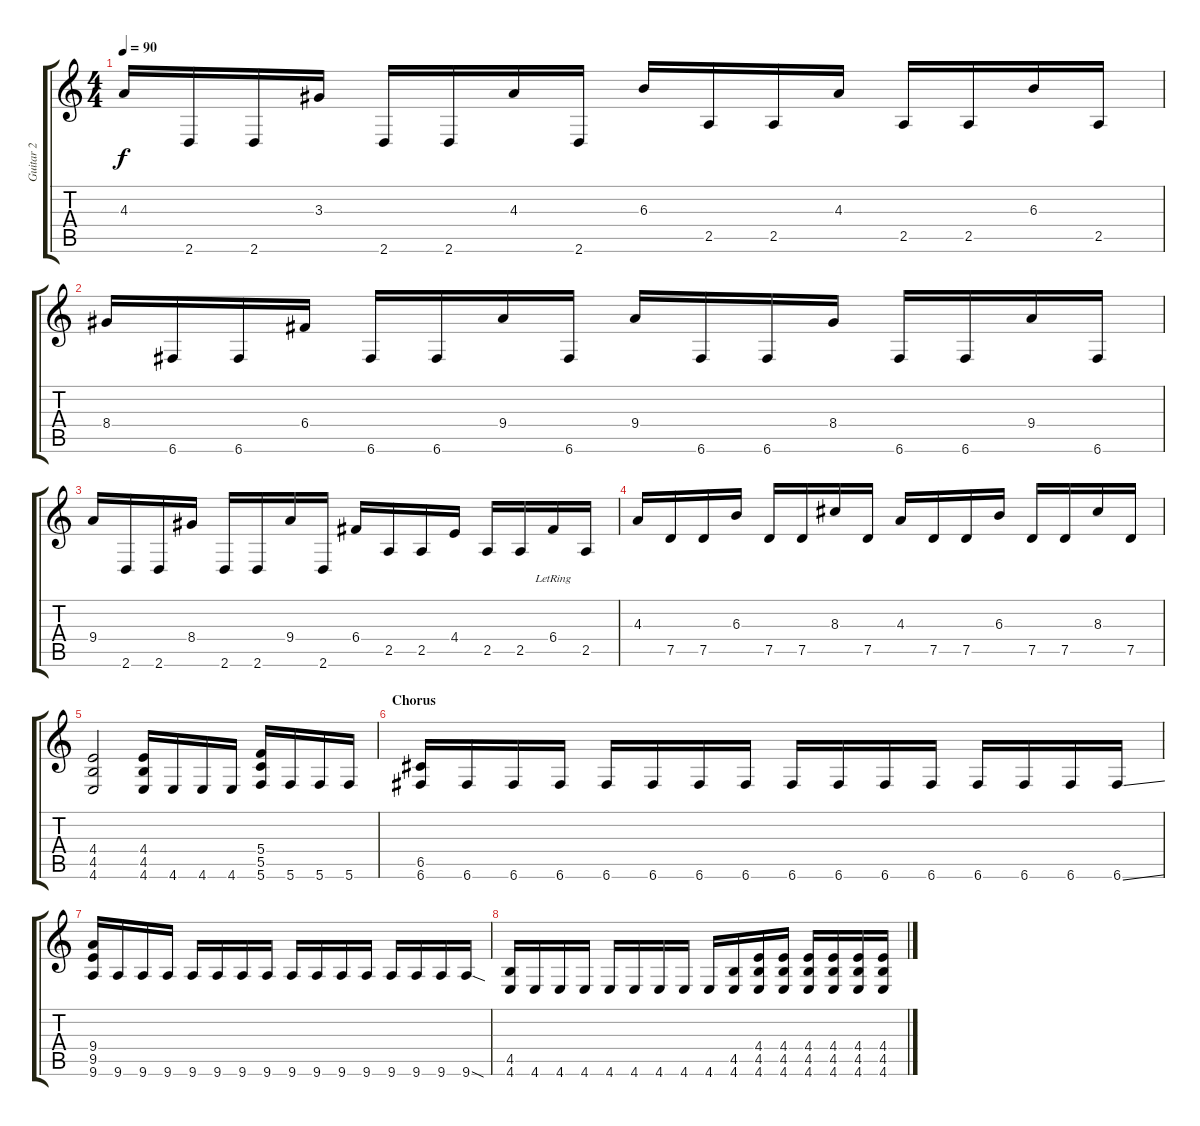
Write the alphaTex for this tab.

\track ("Guitar 2" "Guitar 2") {instrument distortionguitar}
\staff {score tabs}
\tuning (D4 A3 F3 C3 G2 C2) {hide}
\ts (4 4)
\tempo 90
\clef g2
\ks c
4.3.16{dy f} 2.6.16 2.6.16 3.3.16 2.6.16 2.6.16 4.3.16 2.6.16 6.3.16 2.5.16 2.5.16 4.3.16 2.5.16 2.5.16 6.3.16 2.5.16 |
8.4.16 6.6.16 6.6.16 6.4.16 6.6.16 6.6.16 9.4.16 6.6.16 9.4.16 6.6.16 6.6.16 8.4.16 6.6.16 6.6.16 9.4.16 6.6.16 |
9.4.16 2.6.16 2.6.16 8.4.16 2.6.16 2.6.16 9.4.16 2.6.16 6.4.16 2.5.16 2.5.16 4.4.16 2.5.16 2.5.16 6.4{lr}.16 2.5.16 |
4.3.16 7.5.16 7.5.16 6.3.16 7.5.16 7.5.16 8.3.16 7.5.16 4.3.16 7.5.16 7.5.16 6.3.16 7.5.16 7.5.16 8.3.16 7.5.16 |
(4.4 4.5 4.6).2 (4.4 4.5 4.6).16 4.6.16 4.6.16 4.6.16 (5.4 5.5 5.6).16 5.6.16 5.6.16 5.6.16 |
\section ("" "Chorus")
(6.5 6.6).16 6.6.16 6.6.16 6.6.16 6.6.16 6.6.16 6.6.16 6.6.16 6.6.16 6.6.16 6.6.16 6.6.16 6.6.16 6.6.16 6.6.16 6.6{ss}.16 |
(9.4 9.5 9.6).16 9.6.16 9.6.16 9.6.16 9.6.16 9.6.16 9.6.16 9.6.16 9.6.16 9.6.16 9.6.16 9.6.16 9.6.16 9.6.16 9.6.16 9.6{sod}.16 |
(4.5 4.6).16 4.6.16 4.6.16 4.6.16 4.6.16 4.6.16 4.6.16 4.6.16 4.6.16 (4.5 4.6).16 (4.4 4.5 4.6).16 (4.4 4.5 4.6).16 (4.4 4.5 4.6).16 (4.4 4.5 4.6).16 (4.4 4.5 4.6).16 (4.4 4.5 4.6).16
